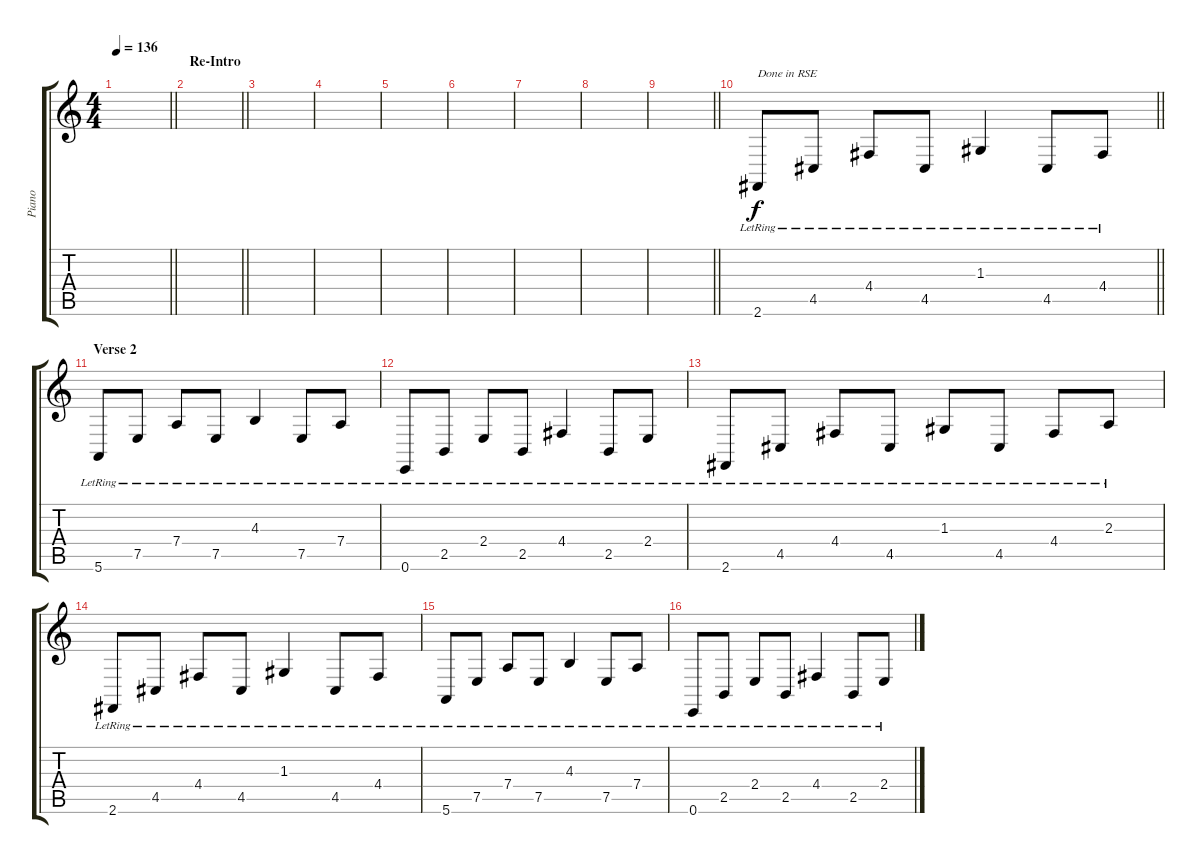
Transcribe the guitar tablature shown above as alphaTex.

\track ("Piano" "Piano") {instrument acousticgrandpiano}
\staff {score tabs}
\tuning (E4 B3 G3 D3 A2 E2) {hide}
\ts (4 4)
\tempo 136
\clef g2
\barLineRight lightlight
\ks c
|
\section ("" "Re-Intro")
\barLineRight lightlight
|
|
|
|
|
|
|
\barLineRight lightlight
|
\barLineRight lightlight
2.6{lr}.8{txt "Done in RSE" dy f} 4.5{lr}.8 4.4{lr}.8 4.5{lr}.8 1.3{lr}.4 4.5{lr}.8 4.4{lr}.8 |
\section ("" "Verse 2")
5.6{lr}.8 7.5{lr}.8 7.4{lr}.8 7.5{lr}.8 4.3{lr}.4 7.5{lr}.8 7.4{lr}.8 |
0.6{lr}.8 2.5{lr}.8 2.4{lr}.8 2.5{lr}.8 4.4{lr}.4 2.5{lr}.8 2.4{lr}.8 |
2.6{lr}.8 4.5{lr}.8 4.4{lr}.8 4.5{lr}.8 1.3{lr}.8 4.5{lr}.8 4.4{lr}.8 2.3{lr}.8 |
2.6{lr}.8 4.5{lr}.8 4.4{lr}.8 4.5{lr}.8 1.3{lr}.4 4.5{lr}.8 4.4{lr}.8 |
5.6{lr}.8 7.5{lr}.8 7.4{lr}.8 7.5{lr}.8 4.3{lr}.4 7.5{lr}.8 7.4{lr}.8 |
0.6{lr}.8 2.5{lr}.8 2.4{lr}.8 2.5{lr}.8 4.4{lr}.4 2.5{lr}.8 2.4{lr}.8
